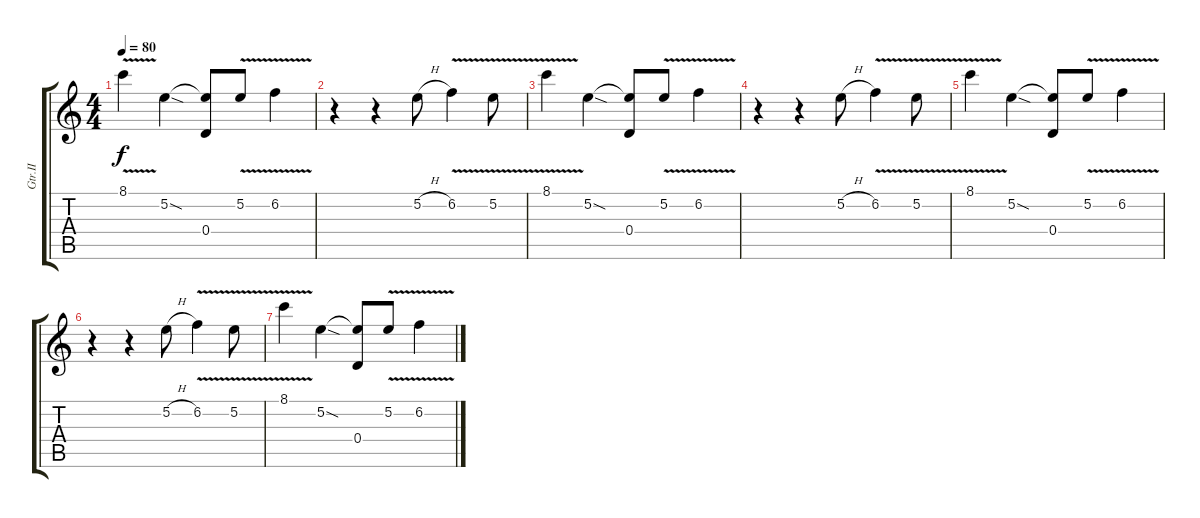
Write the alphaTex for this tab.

\track ("Gtr.II" "Gtr.II") {instrument electricguitarjazz}
\staff {score tabs}
\tuning (E4 B3 G3 D3 A2 E2) {hide}
\ts (4 4)
\tempo 80
\clef g2
\ks c
8.1{v}.4{dy f} 5.2{sod}.4 (5.2{t} 0.4).8 5.2{v}.8 6.2{v}.4 |
r.4 r.4 5.2{h}.8 6.2{v}.4 5.2{v}.8 |
8.1{v}.4 5.2{sod}.4 (5.2{t} 0.4).8 5.2{v}.8 6.2{v}.4 |
r.4 r.4 5.2{h}.8 6.2{v}.4 5.2{v}.8 |
8.1{v}.4 5.2{sod}.4 (5.2{t} 0.4).8 5.2{v}.8 6.2{v}.4 |
r.4 r.4 5.2{h}.8 6.2{v}.4 5.2{v}.8 |
8.1{v}.4 5.2{sod}.4 (5.2{t} 0.4).8 5.2{v}.8 6.2{v}.4
